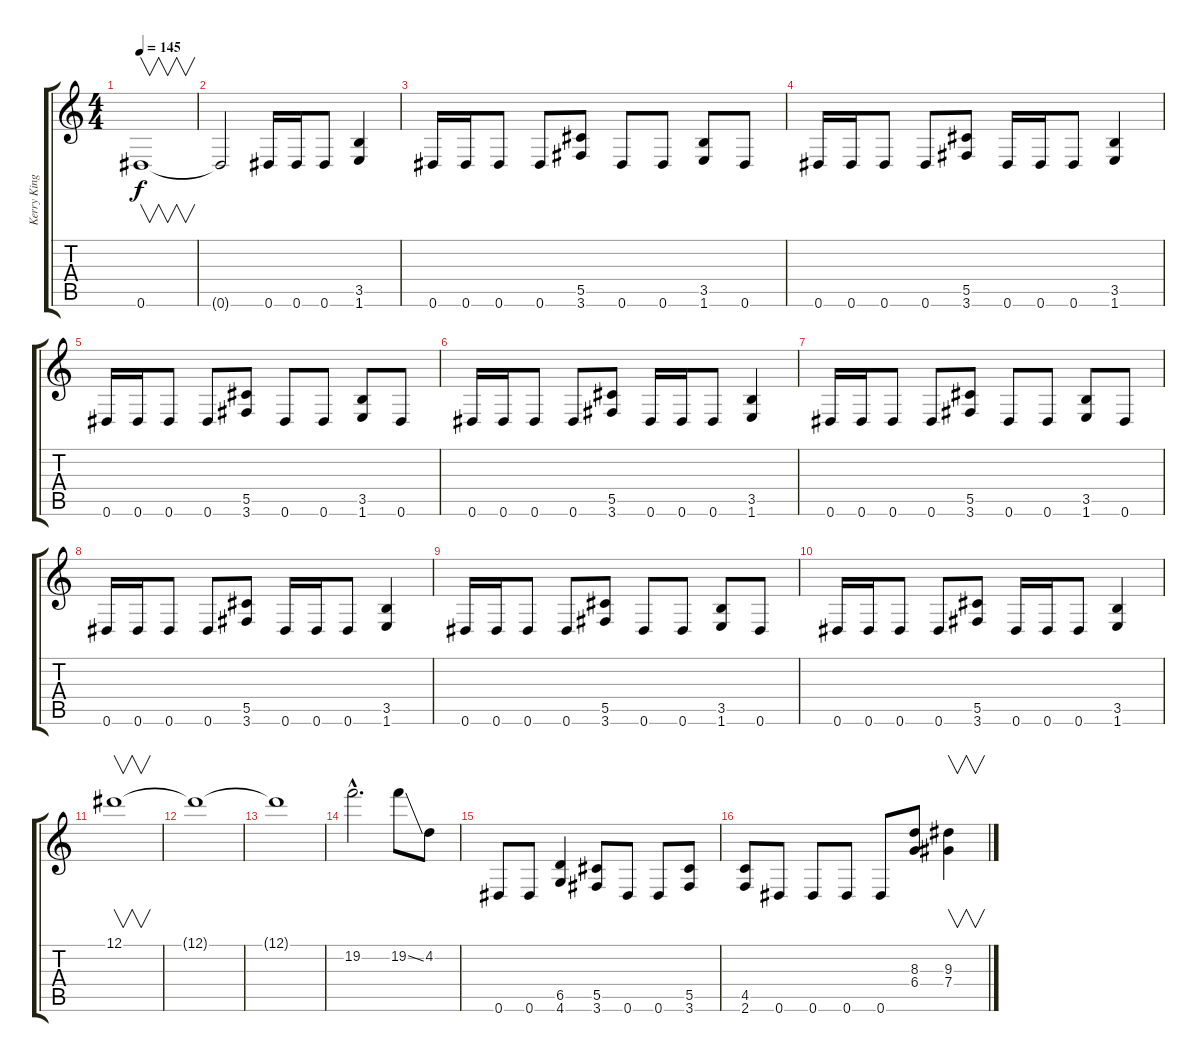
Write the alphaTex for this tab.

\track ("Kerry King" "Kerry King") {instrument distortionguitar}
\staff {score tabs}
\tuning (Eb4 Bb3 Gb3 Db3 Ab2 Eb2) {hide}
\ts (4 4)
\tempo 145
\clef g2
\ks c
0.6.1{v dy f} |
0.6{t}.2 0.6.16 0.6.16 0.6.8 (3.5 1.6).4 |
0.6.16 0.6.16 0.6.8 0.6.8 (5.5 3.6).8 0.6.8 0.6.8 (3.5 1.6).8 0.6.8 |
0.6.16 0.6.16 0.6.8 0.6.8 (5.5 3.6).8 0.6.16 0.6.16 0.6.8 (3.5 1.6).4 |
0.6.16 0.6.16 0.6.8 0.6.8 (5.5 3.6).8 0.6.8 0.6.8 (3.5 1.6).8 0.6.8 |
0.6.16 0.6.16 0.6.8 0.6.8 (5.5 3.6).8 0.6.16 0.6.16 0.6.8 (3.5 1.6).4 |
0.6.16 0.6.16 0.6.8 0.6.8 (5.5 3.6).8 0.6.8 0.6.8 (3.5 1.6).8 0.6.8 |
0.6.16 0.6.16 0.6.8 0.6.8 (5.5 3.6).8 0.6.16 0.6.16 0.6.8 (3.5 1.6).4 |
0.6.16 0.6.16 0.6.8 0.6.8 (5.5 3.6).8 0.6.8 0.6.8 (3.5 1.6).8 0.6.8 |
0.6.16 0.6.16 0.6.8 0.6.8 (5.5 3.6).8 0.6.16 0.6.16 0.6.8 (3.5 1.6).4 |
12.1.1{v} |
12.1{t}.1 |
12.1{t}.1 |
19.2{hac}.2{d} 19.2{ss}.8 4.2.8 |
0.6.8 0.6.8 (6.5 4.6).4 (5.5 3.6).8 0.6.8 0.6.8 (5.5 3.6).8 |
(4.5 2.6).8 0.6.8 0.6.8 0.6.8 0.6.8 (8.3 6.4).8 (9.3 7.4).4{v}
